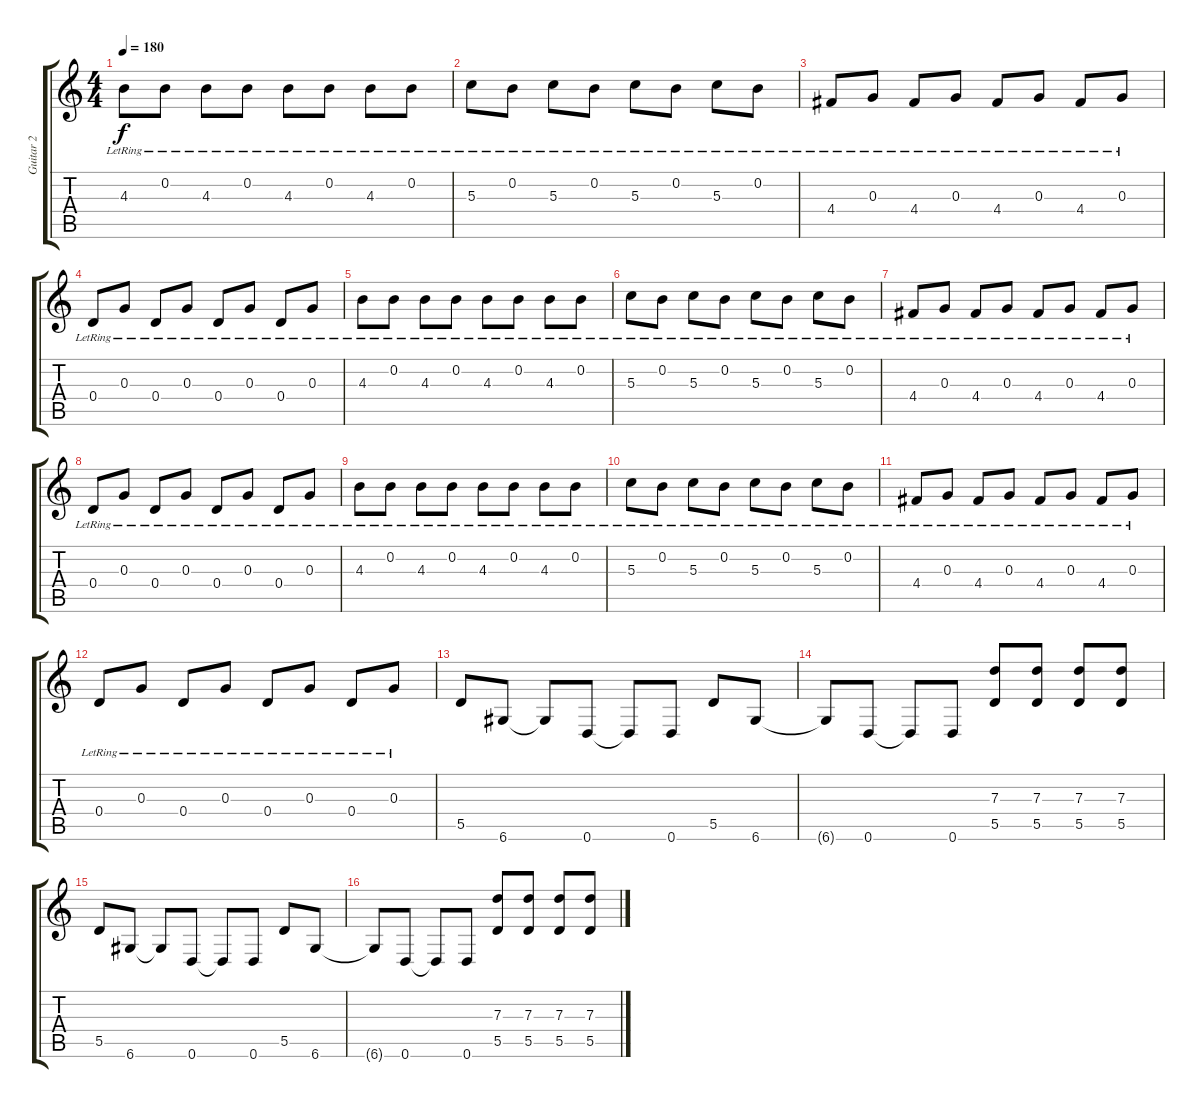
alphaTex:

\track ("Guitar 2" "Guitar 2") {instrument distortionguitar}
\staff {score tabs}
\tuning (E4 B3 G3 D3 A2 D2) {hide}
\ts (4 4)
\tempo 180
\clef g2
\ks c
4.3{lr}.8{dy f} 0.2{lr}.8 4.3{lr}.8 0.2{lr}.8 4.3{lr}.8 0.2{lr}.8 4.3{lr}.8 0.2{lr}.8 |
5.3{lr}.8 0.2{lr}.8 5.3{lr}.8 0.2{lr}.8 5.3{lr}.8 0.2{lr}.8 5.3{lr}.8 0.2{lr}.8 |
4.4{lr}.8 0.3{lr}.8 4.4{lr}.8 0.3{lr}.8 4.4{lr}.8 0.3{lr}.8 4.4{lr}.8 0.3{lr}.8 |
0.4{lr}.8 0.3{lr}.8 0.4{lr}.8 0.3{lr}.8 0.4{lr}.8 0.3{lr}.8 0.4{lr}.8 0.3{lr}.8 |
4.3{lr}.8 0.2{lr}.8 4.3{lr}.8 0.2{lr}.8 4.3{lr}.8 0.2{lr}.8 4.3{lr}.8 0.2{lr}.8 |
5.3{lr}.8 0.2{lr}.8 5.3{lr}.8 0.2{lr}.8 5.3{lr}.8 0.2{lr}.8 5.3{lr}.8 0.2{lr}.8 |
4.4{lr}.8 0.3{lr}.8 4.4{lr}.8 0.3{lr}.8 4.4{lr}.8 0.3{lr}.8 4.4{lr}.8 0.3{lr}.8 |
0.4{lr}.8 0.3{lr}.8 0.4{lr}.8 0.3{lr}.8 0.4{lr}.8 0.3{lr}.8 0.4{lr}.8 0.3{lr}.8 |
4.3{lr}.8 0.2{lr}.8 4.3{lr}.8 0.2{lr}.8 4.3{lr}.8 0.2{lr}.8 4.3{lr}.8 0.2{lr}.8 |
5.3{lr}.8 0.2{lr}.8 5.3{lr}.8 0.2{lr}.8 5.3{lr}.8 0.2{lr}.8 5.3{lr}.8 0.2{lr}.8 |
4.4{lr}.8 0.3{lr}.8 4.4{lr}.8 0.3{lr}.8 4.4{lr}.8 0.3{lr}.8 4.4{lr}.8 0.3{lr}.8 |
0.4{lr}.8 0.3{lr}.8 0.4{lr}.8 0.3{lr}.8 0.4{lr}.8 0.3{lr}.8 0.4{lr}.8 0.3{lr}.8 |
5.5.8 6.6.8 6.6{t}.8 0.6.8 0.6{t}.8 0.6.8 5.5.8 6.6.8 |
6.6{t}.8 0.6.8 0.6{t}.8 0.6.8 (7.3 5.5).8 (7.3 5.5).8 (7.3 5.5).8 (7.3 5.5).8 |
5.5.8 6.6.8 6.6{t}.8 0.6.8 0.6{t}.8 0.6.8 5.5.8 6.6.8 |
6.6{t}.8 0.6.8 0.6{t}.8 0.6.8 (7.3 5.5).8 (7.3 5.5).8 (7.3 5.5).8 (7.3 5.5).8
